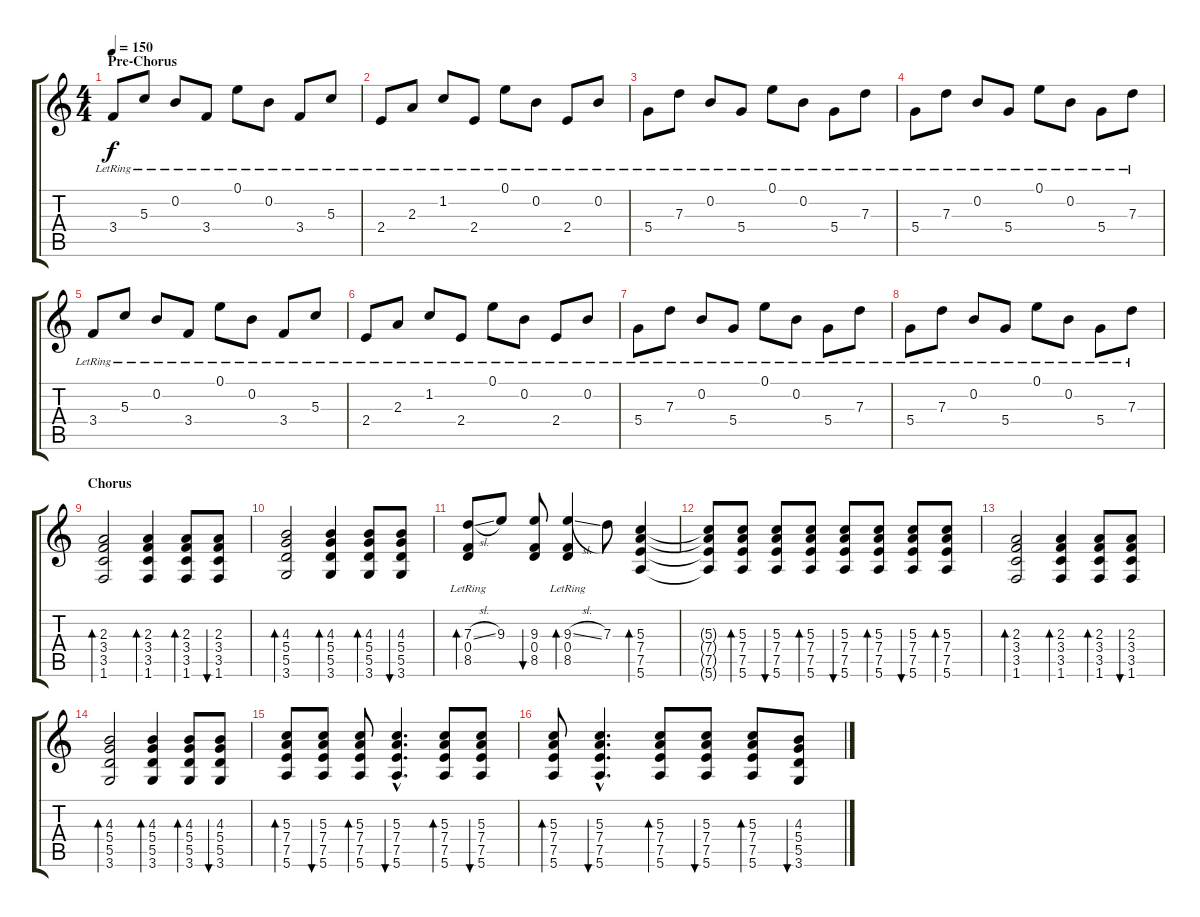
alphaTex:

\track "" {instrument acousticguitarsteel}
\staff {score tabs}
\tuning (E4 B3 G3 D3 A2 E2) {hide}
\ts (4 4)
\section ("" "Pre-Chorus")
\tempo 150
\clef g2
\ks c
3.4{lr}.8{dy f} 5.3{lr}.8 0.2{lr}.8 3.4{lr}.8 0.1{lr}.8 0.2{lr}.8 3.4{lr}.8 5.3{lr}.8 |
2.4{lr}.8 2.3{lr}.8 1.2{lr}.8 2.4{lr}.8 0.1{lr}.8 0.2{lr}.8 2.4{lr}.8 0.2{lr}.8 |
5.4{lr}.8 7.3{lr}.8 0.2{lr}.8 5.4{lr}.8 0.1{lr}.8 0.2{lr}.8 5.4{lr}.8 7.3{lr}.8 |
5.4{lr}.8 7.3{lr}.8 0.2{lr}.8 5.4{lr}.8 0.1{lr}.8 0.2{lr}.8 5.4{lr}.8 7.3{lr}.8 |
3.4{lr}.8 5.3{lr}.8 0.2{lr}.8 3.4{lr}.8 0.1{lr}.8 0.2{lr}.8 3.4{lr}.8 5.3{lr}.8 |
2.4{lr}.8 2.3{lr}.8 1.2{lr}.8 2.4{lr}.8 0.1{lr}.8 0.2{lr}.8 2.4{lr}.8 0.2{lr}.8 |
5.4{lr}.8 7.3{lr}.8 0.2{lr}.8 5.4{lr}.8 0.1{lr}.8 0.2{lr}.8 5.4{lr}.8 7.3{lr}.8 |
5.4{lr}.8 7.3{lr}.8 0.2{lr}.8 5.4{lr}.8 0.1{lr}.8 0.2{lr}.8 5.4{lr}.8 7.3{lr}.8 |
\section ("" "Chorus")
(2.3 3.4 3.5 1.6).2{bd 60} (2.3 3.4 3.5 1.6).4{bd 60} (2.3 3.4 3.5 1.6).8{bd 60} (2.3 3.4 3.5 1.6).8{bu 60} |
(4.3 5.4 5.5 3.6).2{bd 60} (4.3 5.4 5.5 3.6).4{bd 60} (4.3 5.4 5.5 3.6).8{bd 60} (4.3 5.4 5.5 3.6).8{bu 60} |
(7.3{sl} 0.4{lr} 8.5{lr}).8{bd 60} 9.3.8 (9.3 0.4 8.5).8{bu 60} (9.3{sl} 0.4{lr} 8.5{lr}).4{bd 60} 7.3.8 (5.3 7.4 7.5 5.6).4{bd 60} |
(5.3{t} 7.4{t} 7.5{t} 5.6{t}).8 (5.3 7.4 7.5 5.6).8{bd 60} (5.3 7.4 7.5 5.6).8{bu 60} (5.3 7.4 7.5 5.6).8{bd 60} (5.3 7.4 7.5 5.6).8{bu 60} (5.3 7.4 7.5 5.6).8{bd 60} (5.3 7.4 7.5 5.6).8{bu 60} (5.3 7.4 7.5 5.6).8{bd 60} |
(2.3 3.4 3.5 1.6).2{bd 60} (2.3 3.4 3.5 1.6).4{bd 60} (2.3 3.4 3.5 1.6).8{bd 60} (2.3 3.4 3.5 1.6).8{bu 60} |
(4.3 5.4 5.5 3.6).2{bd 60} (4.3 5.4 5.5 3.6).4{bd 60} (4.3 5.4 5.5 3.6).8{bd 60} (4.3 5.4 5.5 3.6).8{bu 60} |
(5.3 7.4 7.5 5.6).8{bd 60} (5.3 7.4 7.5 5.6).8{bu 60} (5.3 7.4 7.5 5.6).8{bd 60} (5.3{hac} 7.4{hac} 7.5{hac} 5.6{hac}).4{d bu 60} (5.3 7.4 7.5 5.6).8{bd 60} (5.3 7.4 7.5 5.6).8{bu 60} |
(5.3 7.4 7.5 5.6).8{bd 60} (5.3{hac} 7.4{hac} 7.5{hac} 5.6{hac}).4{d bu 60} (5.3 7.4 7.5 5.6).8{bd 60} (5.3 7.4 7.5 5.6).8{bu 60} (5.3 7.4 7.5 5.6).8{bd 60} (4.3 5.4 5.5 3.6).8{bu 60}
